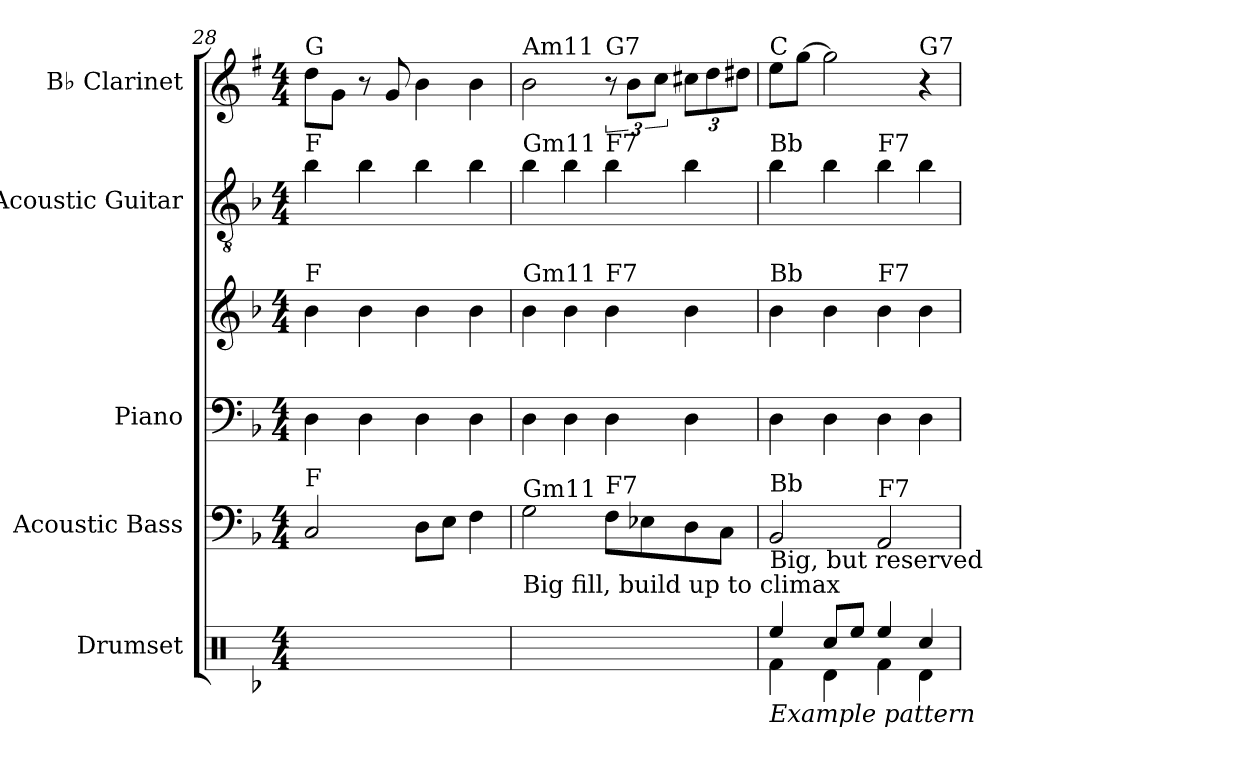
**kern	**kern	**kern	**kern	**kern	**kern
*part5	*part4	*part3	*part3	*part2	*part1
*staff6	*staff5	*staff4	*staff3	*staff2	*staff1
*I"Drumset	*I"Acoustic Bass	*I"Piano	*	*I"Acoustic Guitar	*I"B♭ Clarinet
*I'D. Set	*I'Bass	*I'Pno.	*	*I'Guit.	*I'B♭ Cl.
*clefX	*clefF4	*clefF4	*clefG2	*clefGv2	*clefG2
*	*ITrd7c12	*	*	*	*ITrd1c2
*k[b-]	*k[b-]	*k[b-]	*k[b-]	*k[b-]	*k[b-]
*M4/4	*M4/4	*M4/4	*M4/4	*M4/4	*M4/4
=28	=28	=28	=28	=28	=28
!	!	!	!	!	!LO:TX:a:t=G
!	!	!	!	!LO:TX:a:t=F	!
!	!	!	!LO:TX:a:t=F	!	!
!	!LO:TX:a:t=F	!	!	!	!
4R	2CC/	4D	4b-	4b-	8cc\L
.	.	.	.	.	8f\J
4R	.	4D	4b-	4b-	8r
.	.	.	.	.	8f/
4R	8DD\L	4D	4b-	4b-	4a\
.	8EE\J	.	.	.	.
4R	4FF\	4D	4b-	4b-	4a\
=29	=29	=29	=29	=29	=29
!	!	!	!	!	!LO:TX:a:t=Am11
!	!	!	!	!LO:TX:a:t=Gm11	!
!	!	!	!LO:TX:a:t=Gm11	!	!
!	!LO:TX:a:t=Gm11	!	!	!	!
!LO:TX:a:t=Big fill, build up to climax	!	!	!	!	!
4R	2GG\	4D	4b-	4b-	2a\
4R	.	4D	4b-	4b-	.
!	!	!	!	!	!LO:TX:a:t=G7
!	!	!	!	!LO:TX:a:t=F7	!
!	!	!	!LO:TX:a:t=F7	!	!
!	!LO:TX:a:t=F7	!	!	!	!
4R	8FF\L	4D	4b-	4b-	12r
.	.	.	.	.	12a\L
.	8EE-X\	.	.	.	.
.	.	.	.	.	12b-\J
*	*	*	*	*	*Xbrackettup
4R	8DD\	4D	4b-	4b-	12bn\L
.	.	.	.	.	12cc\
.	8CC\J	.	.	.	.
.	.	.	.	.	12cc#X\J
!!LO:LB:g=z
=30	=30	=30	=30	=30	=30
*^	*	*	*	*	*
!	!	!	!	!	!	!LO:TX:a:t=C
!	!	!	!	!	!LO:TX:a:t=Bb	!
!	!	!	!	!LO:TX:a:t=Bb	!	!
!	!	!LO:TX:a:t=Bb	!	!	!	!
!LO:TX:a:t=Big, but reserved	!	!	!	!	!	!
!LO:TX:b:i:t=Example pattern	!	!	!	!	!	!
4Ree/	4Rf\	2BBB-/	4D	4b-	4b-	8dd\L
.	.	.	.	.	.	[8ff\J
8Rcc/L	4Rd\	.	4D	4b-	4b-	2ff\]
8Ree/J	.	.	.	.	.	.
!	!	!	!	!	!LO:TX:a:t=F7	!
!	!	!	!	!LO:TX:a:t=F7	!	!
!	!	!LO:TX:a:t=F7	!	!	!	!
4Ree/	4Rf\	2AAA/	4D	4b-	4b-	.
!	!	!	!	!	!	!LO:TX:a:t=G7
4Rcc/	4Rd\	.	4D	4b-	4b-	4r
*v	*v	*	*	*	*	*
=	=	=	=	=	=
*-	*-	*-	*-	*-	*-
